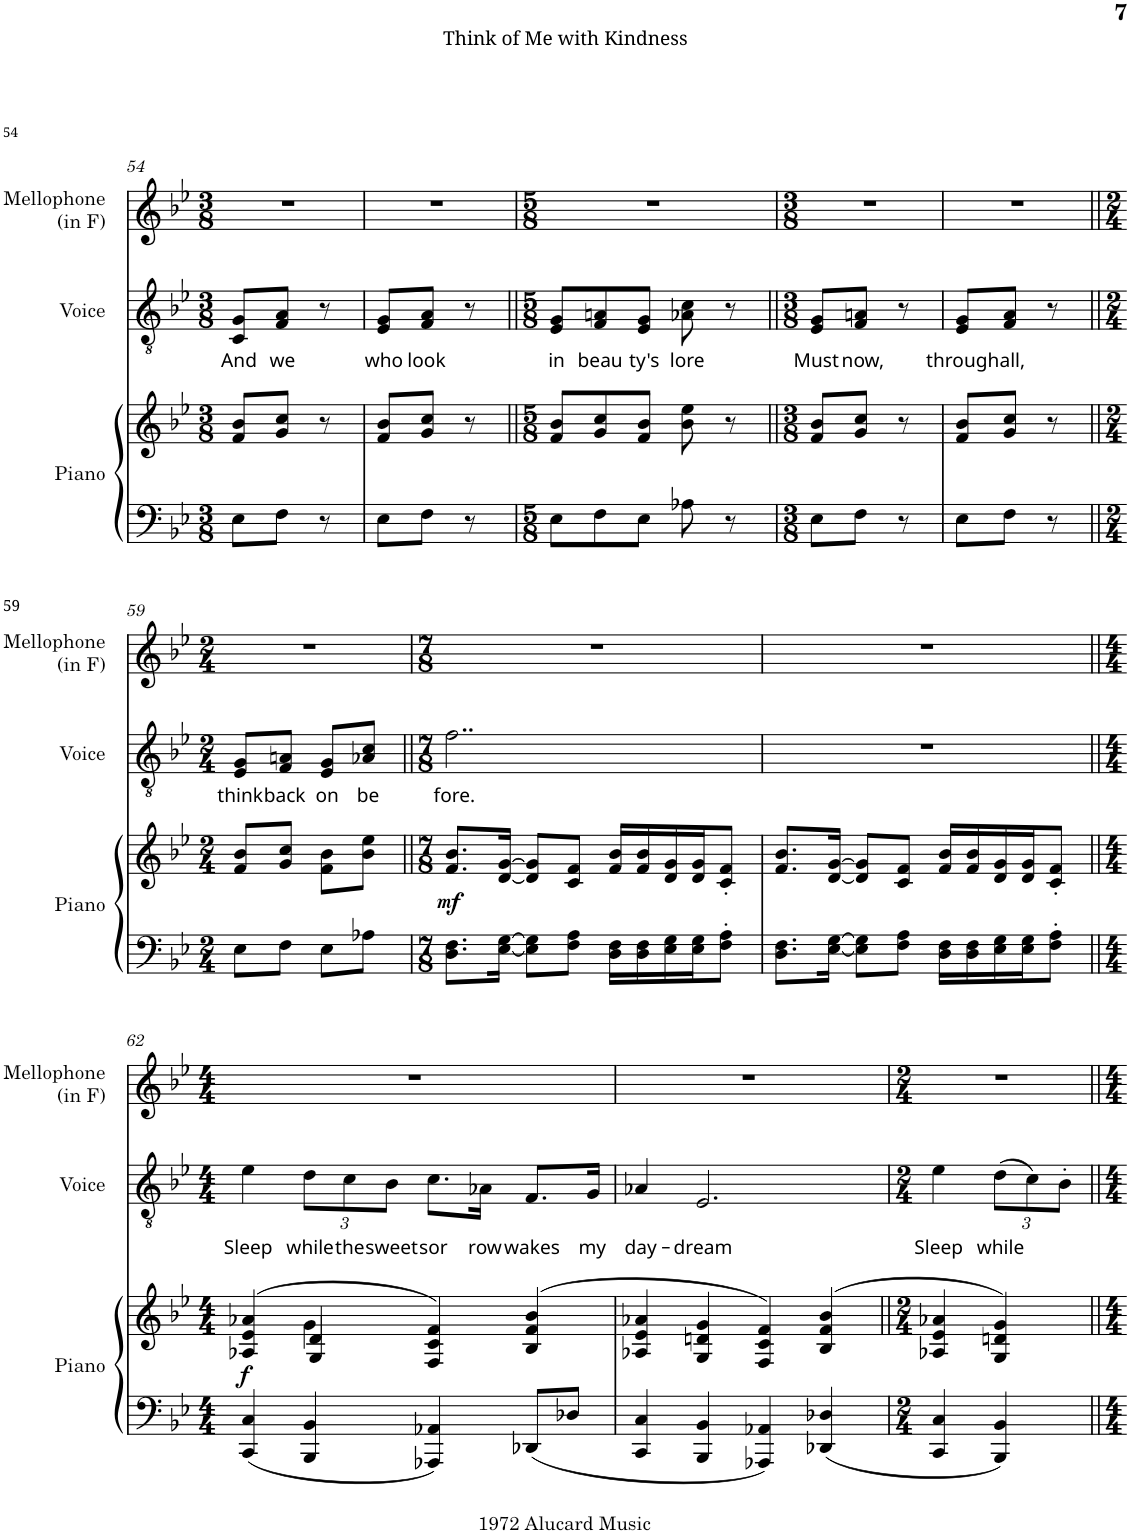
**kern	**kern	**dynam	**kern	**text	**kern
*part3	*part3	*part3	*part2	*part2	*part1
*staff4	*staff3	*staff3/4	*staff2	*staff2	*staff1
*I"Piano	*	*	*I"Voice	*	*I"Mellophone (in F)
*I'Piano	*	*	*I'Voice	*	*I'Mellophone (in F)
!!LO:PB:g=z
*clefF4	*clefG2	*	*clefGv2	*	*clefG2
*k[b-e-]	*k[b-e-]	*	*k[b-e-]	*	*k[b-e-]
*M3/8	*M3/8	*	*M3/8	*	*M3/8
=54	=54	=54	=54	=54	=54
!	!	!	!	!LO:LY:b	!
8E-\L	8f/ 8b-/L	.	8C/ 8G/L	And	4.r
!	!	!	!	!LO:LY:b	!
8F\J	8g/ 8cc/J	.	8F/ 8A/J	we	.
8r	8r	.	8r	.	.
=55	=55	=55	=55	=55	=55
!	!	!	!	!LO:LY:b	!
8E-\L	8f/ 8b-/L	.	8E-/ 8G/L	who	4.r
!	!	!	!	!LO:LY:b	!
8F\J	8g/ 8cc/J	.	8F/ 8A/J	look	.
8r	8r	.	8r	.	.
=56	=56	=56	=56	=56	=56
*M5/8	*M5/8	*	*M5/8	*	*M5/8
!	!	!	!	!LO:LY:b	!
8E-\L	8f/ 8b-/L	.	8E-/ 8G/L	in	8%5r
!	!	!	!	!LO:LY:b	!
8F\	8g/ 8cc/	.	8F/ 8An/	beau	.
!	!	!	!	!LO:LY:b	!
8E-\J	8f/ 8b-/J	.	8E-/ 8G/J	ty's	.
!	!	!	!	!LO:LY:b	!
8A-X\	8b-\ 8ee-\	.	8A-X\ 8c\	lore	.
8r	8r	.	8r	.	.
=57	=57	=57	=57	=57	=57
*M3/8	*M3/8	*	*M3/8	*	*M3/8
!	!	!	!	!LO:LY:b	!
8E-\L	8f/ 8b-/L	.	8E-/ 8G/L	Must	4.r
!	!	!	!	!LO:LY:b	!
8F\J	8g/ 8cc/J	.	8F/ 8An/J	now,	.
8r	8r	.	8r	.	.
=58	=58	=58	=58	=58	=58
!	!	!	!	!LO:LY:b	!
8E-\L	8f/ 8b-/L	.	8E-/ 8G/L	through	4.r
!	!	!	!	!LO:LY:b	!
8F\J	8g/ 8cc/J	.	8F/ 8A/J	all,	.
8r	8r	.	8r	.	.
!!LO:LB:g=z
=59||	=59||	=59||	=59||	=59||	=59||
*M2/4	*M2/4	*	*M2/4	*	*M2/4
!	!	!	!	!LO:LY:b	!
8E-\L	8f/ 8b-/L	.	8E-/ 8G/L	think	2r
!	!	!	!	!LO:LY:b	!
8F\J	8g/ 8cc/J	.	8F/ 8An/J	back	.
!	!	!	!	!LO:LY:b	!
8E-\L	8f\ 8b-\L	.	8E-/ 8G/L	on	.
!	!	!	!	!LO:LY:b	!
8A-X\J	8b-\ 8ee-\J	.	8A-X/ 8c/J	be	.
=60	=60	=60	=60	=60	=60
*M7/8	*M7/8	*	*M7/8	*	*M7/8
!	!	!LO:DY:b	!	!LO:LY:b	!
8.D\ 8.F\L	8.f/ 8.b-/L	mf	2..f\	fore.	2..r
[<16E-\ [>16G\Jk	[<16d/ [>16g/Jk	.	.	.	.
8E-\] 8G\]L	8d/] 8g/]L	.	.	.	.
8F\ 8A\J	8c/ 8f/J	.	.	.	.
16D\ 16F\LL	16f/ 16b-/LL	.	.	.	.
16D\ 16F\	16f/ 16b-/	.	.	.	.
16E-\ 16G\	16d/ 16g/	.	.	.	.
16E-\ 16G\J	16d/ 16g/J	.	.	.	.
8F\' 8A\'J	8c/' 8f/'J	.	.	.	.
=61	=61	=61	=61	=61	=61
8.D\ 8.F\L	8.f/ 8.b-/L	.	2..r	.	2..r
[<16E-\ [>16G\Jk	[<16d/ [>16g/Jk	.	.	.	.
8E-\] 8G\]L	8d/] 8g/]L	.	.	.	.
8F\ 8A\J	8c/ 8f/J	.	.	.	.
16D\ 16F\LL	16f/ 16b-/LL	.	.	.	.
16D\ 16F\	16f/ 16b-/	.	.	.	.
16E-\ 16G\	16d/ 16g/	.	.	.	.
16E-\ 16G\J	16d/ 16g/J	.	.	.	.
8F\' 8A\'J	8c/' 8f/'J	.	.	.	.
!!LO:LB:g=z
=62||	=62||	=62||	=62||	=62||	=62||
*M4/4	*M4/4	*	*M4/4	*	*M4/4
*	*^	*	*	*	*
*	*	*^	*	*	*	*
!	!	!	!	!LO:DY:b	!	!LO:LY:b	!
4CC/ 4C/	(>4A-X/ 4e-/ 4a-X/	4ryy	4ryy	f	4e-\	Sleep	1r
*	*	*	*	*	*Xbrackettup	*	*
!	!	!	!	!	!	!LO:LY:b	!
4BBB-/ 4BB-/	4d/	4G/	4g\	.	12d\L	while	.
!	!	!	!	!	!	!LO:LY:b	!
.	.	.	.	.	12c\	the	.
!	!	!	!	!	!	!LO:LY:b	!
.	.	.	.	.	12B-\J	sweet	.
!	!	!	!	!	!	!LO:LY:b	!
4AAA-X/ 4AA-X/	4F/ 4c/ 4f/)	2ryy	2ryy	.	8.c\L	sor	.
!	!	!	!	!	!	!LO:LY:b	!
.	.	.	.	.	16A-X\Jk	row	.
!	!	!	!	!	!	!LO:LY:b	!
8DD-X/L	(>4B-/ 4f/ 4b-/	.	.	.	8.F/L	wakes	.
8D-X/J	.	.	.	.	.	.	.
!	!	!	!	!	!	!LO:LY:b	!
.	.	.	.	.	16G/Jk	my	.
*	*v	*v	*v	*	*	*	*
=63	=63	=63	=63	=63	=63
!	!	!	!	!LO:LY:b	!
4CC/ 4C/	4A-X/ 4e-/ 4a-X/	.	4A-X/	day-	1r
!	!	!	!	!LO:LY:b	!
4BBB-/ 4BB-/	4G/ 4dn/ 4g/	.	2.E-/	-dream	.
4AAA-X/ 4AA-X/	4F/ 4c/ 4f/)	.	.	.	.
4DD-X/ 4D-X/	(>4B-/ 4f/ 4b-/	.	.	.	.
=64	=64	=64	=64	=64	=64
*M2/4	*M2/4	*	*M2/4	*	*M2/4
!	!	!	!	!LO:LY:b	!
4CC/ 4C/	4A-X/ 4e-/ 4a-X/	.	4e-\	Sleep	2r
!	!	!	!	!LO:LY:b	!
4BBB-/ 4BB-/	4G/ 4dn/ 4g/)	.	(>12d\L	while	.
.	.	.	12c\)	.	.
.	.	.	12B-'\J	.	.
=||	=||	=||	=||	=||	=||
*-	*-	*-	*-	*-	*-
